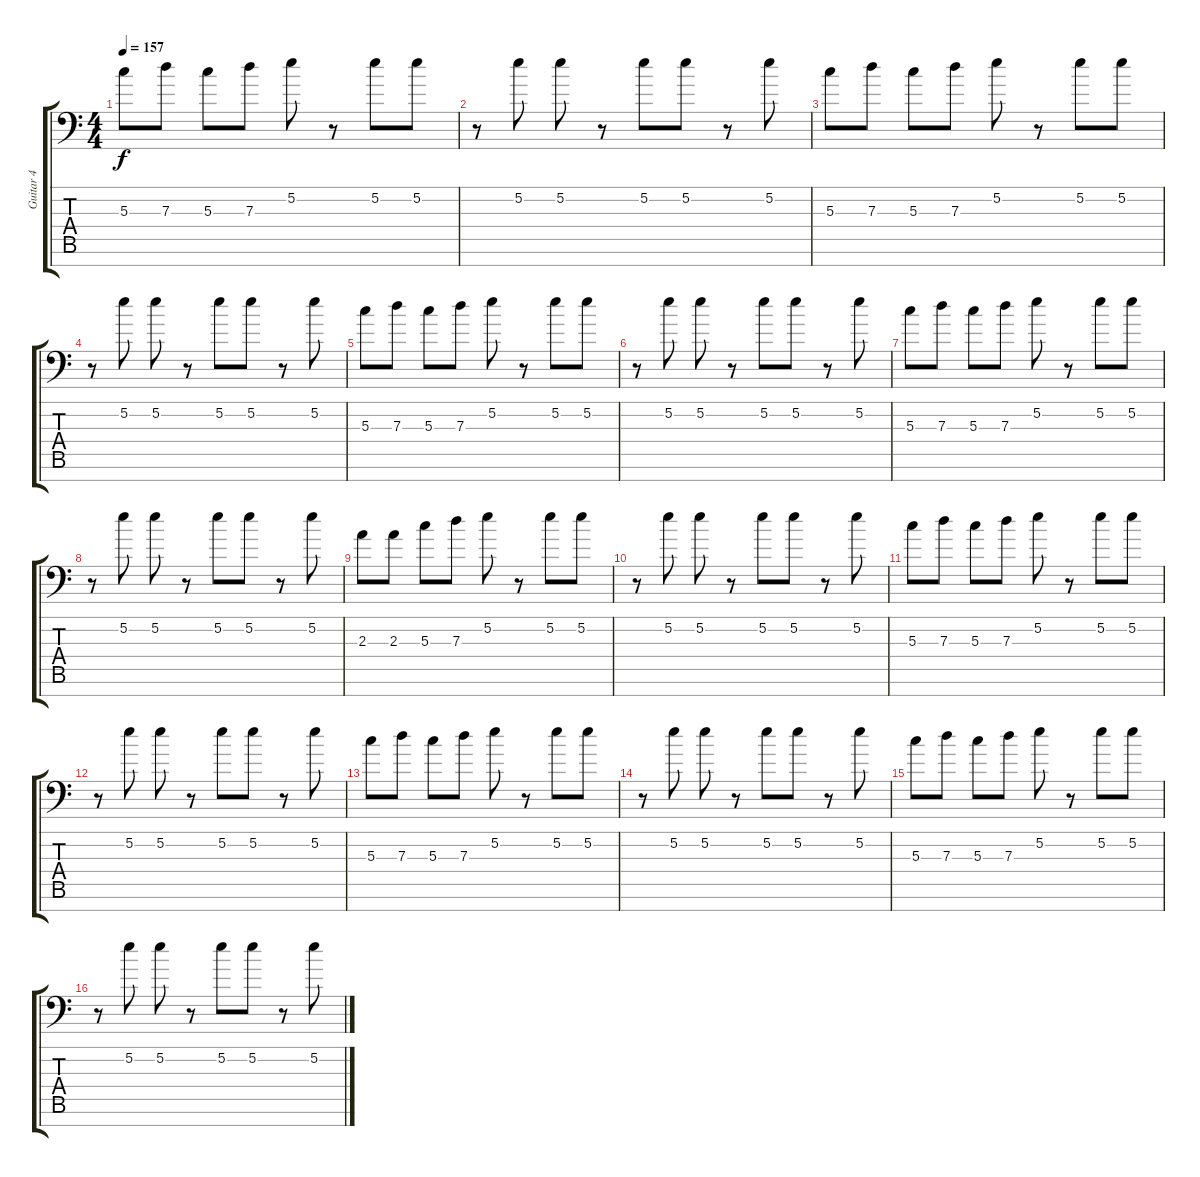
\track ("Guitar 4" "Guitar 4") {instrument electricguitarclean}
\staff {score tabs}
\tuning (E4 B3 G3 D3 A2 E2 C-1) {hide}
\ts (4 4)
\tempo 157
\clef f4
\ks c
5.3.8{dy f volume 8 instrument overdrivenguitar} 7.3.8 5.3.8 7.3.8 5.2.8 r.8 5.2.8 5.2.8 |
r.8 5.2.8 5.2.8 r.8 5.2.8 5.2.8 r.8 5.2.8 |
5.3.8 7.3.8 5.3.8 7.3.8 5.2.8 r.8 5.2.8 5.2.8 |
r.8 5.2.8 5.2.8 r.8 5.2.8 5.2.8 r.8 5.2.8 |
5.3.8 7.3.8 5.3.8 7.3.8 5.2.8 r.8 5.2.8 5.2.8 |
r.8 5.2.8 5.2.8 r.8 5.2.8 5.2.8 r.8 5.2.8 |
5.3.8 7.3.8 5.3.8 7.3.8 5.2.8 r.8 5.2.8 5.2.8 |
r.8 5.2.8 5.2.8 r.8 5.2.8 5.2.8 r.8 5.2.8 |
2.3.8{volume 9 instrument overdrivenguitar} 2.3.8 5.3.8 7.3.8 5.2.8 r.8 5.2.8 5.2.8 |
r.8 5.2.8 5.2.8 r.8 5.2.8 5.2.8 r.8 5.2.8 |
5.3.8 7.3.8 5.3.8 7.3.8 5.2.8 r.8 5.2.8 5.2.8 |
r.8 5.2.8 5.2.8 r.8 5.2.8 5.2.8 r.8 5.2.8 |
5.3.8 7.3.8 5.3.8 7.3.8 5.2.8 r.8 5.2.8 5.2.8 |
r.8 5.2.8 5.2.8 r.8 5.2.8 5.2.8 r.8 5.2.8 |
5.3.8 7.3.8 5.3.8 7.3.8 5.2.8 r.8 5.2.8 5.2.8 |
r.8 5.2.8 5.2.8 r.8 5.2.8 5.2.8 r.8 5.2.8
